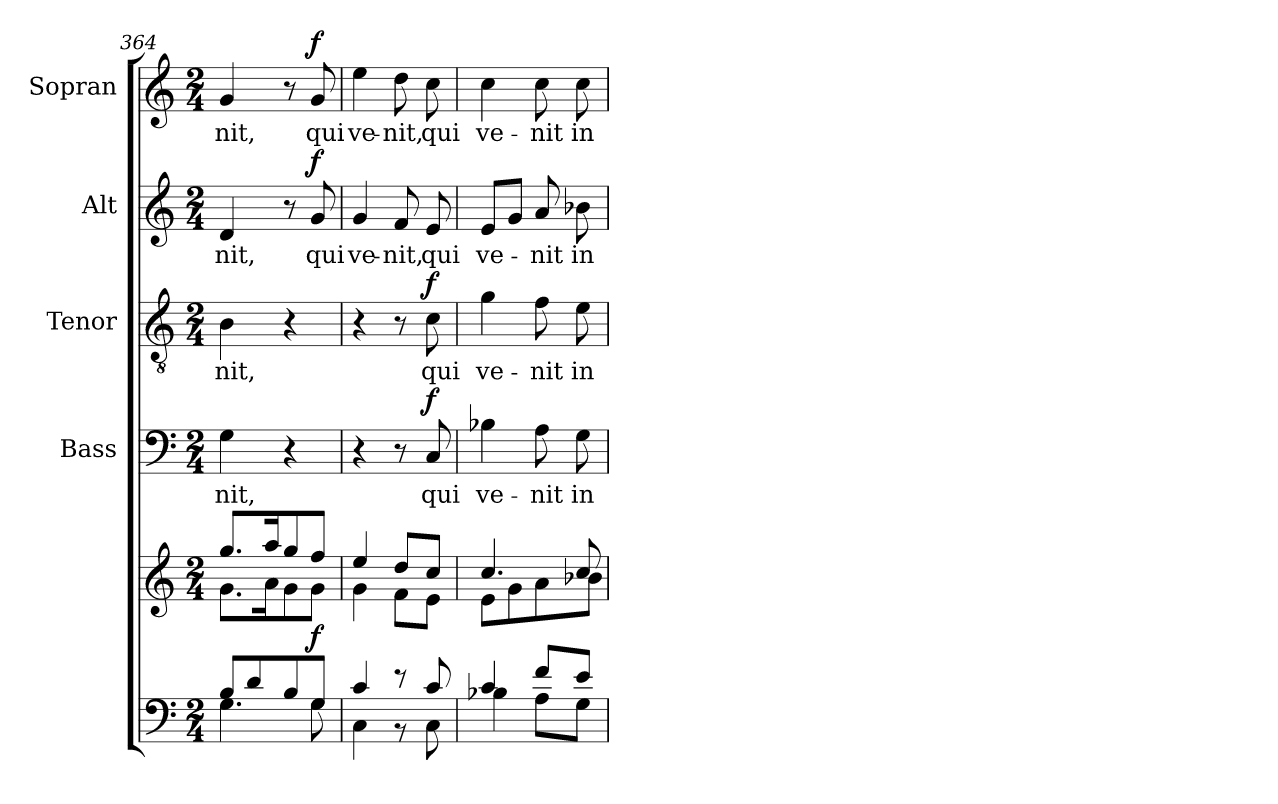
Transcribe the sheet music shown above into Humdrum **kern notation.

**kern	**kern	**dynam	**kern	**text	**dynam	**kern	**text	**dynam	**kern	**text	**dynam	**kern	**text	**dynam
*part5	*part5	*part5	*part4	*part4	*part4	*part3	*part3	*part3	*part2	*part2	*part2	*part1	*part1	*part1
*staff6	*staff5	*staff5/6	*staff4	*staff4	*staff4	*staff3	*staff3	*staff3	*staff2	*staff2	*staff2	*staff1	*staff1	*staff1
*	*	*	*I"Bass	*	*	*I"Tenor	*	*	*I"Alt	*	*	*I"Sopran	*	*
*	*	*	*I'B.	*	*	*I'T.	*	*	*I'A.	*	*	*I'S.	*	*
*clefF4	*clefG2	*	*clefF4	*	*	*clefGv2	*	*	*clefG2	*	*	*clefG2	*	*
*k[]	*k[]	*	*k[]	*	*	*k[]	*	*	*k[]	*	*	*k[]	*	*
*C:	*C:	*	*C:	*	*	*C:	*	*	*C:	*	*	*C:	*	*
*M2/4	*M2/4	*	*M2/4	*	*	*M2/4	*	*	*M2/4	*	*	*M2/4	*	*
=364	=364	=364	=364	=364	=364	=364	=364	=364	=364	=364	=364	=364	=364	=364
*^	*^	*	*	*	*	*	*	*	*	*	*	*	*	*
!	!	!	!	!	!	!LO:LY:b	!	!	!LO:LY:b	!	!	!LO:LY:b	!	!	!LO:LY:b	!
8B/L	4.G\	8.gg/L	8.g\L	.	4G\	-nit,	.	4B\	-nit,	.	4d/	-nit,	.	4g/	-nit,	.
8d/	.	.	.	.	.	.	.	.	.	.	.	.	.	.	.	.
.	.	16aa/k	16a\k	.	.	.	.	.	.	.	.	.	.	.	.	.
8B/	.	8gg/	8g\	.	4r	.	.	4r	.	.	8r	.	.	8r	.	.
!	!	!	!	!LO:DY:b	!	!	!	!	!	!	!	!LO:LY:b	!LO:DY:a	!	!LO:LY:b	!LO:DY:a
8G/J	8G\	8ff/J	8g\J	f	.	.	.	.	.	.	8g/	qui	f	8g/	qui	f
=365	=365	=365	=365	=365	=365	=365	=365	=365	=365	=365	=365	=365	=365	=365	=365	=365
!	!	!	!	!	!	!	!	!	!	!	!	!LO:LY:b	!	!	!LO:LY:b	!
4c/	4C\	4ee/	4g\	.	4r	.	.	4r	.	.	4g/	ve-	.	4ee\	ve-	.
!	!	!	!	!	!	!	!	!	!	!	!	!LO:LY:b	!	!	!LO:LY:b	!
8r	8r	8dd/L	8f\L	.	8r	.	.	8r	.	.	8f/	-nit,	.	8dd\	-nit,	.
!	!	!	!	!	!	!LO:LY:b	!LO:DY:a	!	!LO:LY:b	!LO:DY:a	!	!LO:LY:b	!	!	!LO:LY:b	!
8c/	8C\	8cc/J	8e\J	.	8C/	qui	f	8c\	qui	f	8e/	qui	.	8cc\	qui	.
=366	=366	=366	=366	=366	=366	=366	=366	=366	=366	=366	=366	=366	=366	=366	=366	=366
!	!	!	!	!	!	!LO:LY:b	!	!	!LO:LY:b	!	!	!LO:LY:b	!	!	!LO:LY:b	!
4c/	4B-X\	4.cc/	8e\L	.	4B-X\	ve-	.	4g\	ve-	.	8e/L	ve-	.	4cc\	ve-	.
.	.	.	8g\	.	.	.	.	.	.	.	8g/J	.	.	.	.	.
!	!	!	!	!	!	!LO:LY:b	!	!	!LO:LY:b	!	!	!LO:LY:b	!	!	!LO:LY:b	!
8f/L	8A\L	.	8a\	.	8A\	-nit	.	8f\	-nit	.	8a/	-nit	.	8cc\	-nit	.
!	!	!	!	!	!	!LO:LY:b	!	!	!LO:LY:b	!	!	!LO:LY:b	!	!	!LO:LY:b	!
8e/J	8G\J	8cc/	8b-X\J	.	8G\	in	.	8e\	in	.	8b-X\	in	.	8cc\	in	.
*v	*v	*	*	*	*	*	*	*	*	*	*	*	*	*	*	*
*	*v	*v	*	*	*	*	*	*	*	*	*	*	*	*	*
=	=	=	=	=	=	=	=	=	=	=	=	=	=	=
*-	*-	*-	*-	*-	*-	*-	*-	*-	*-	*-	*-	*-	*-	*-
